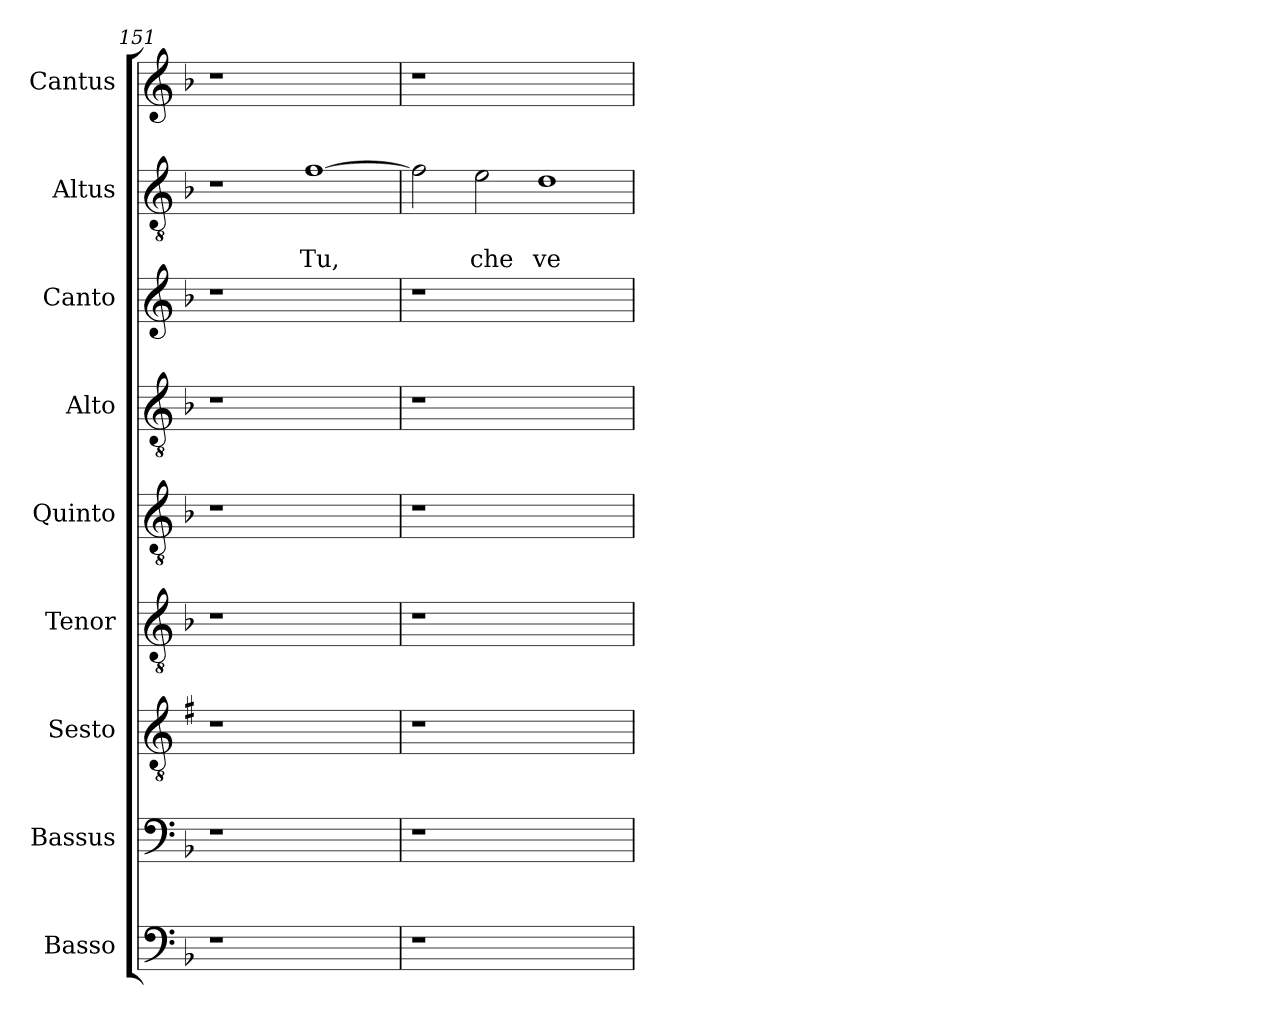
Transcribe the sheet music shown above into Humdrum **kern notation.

**kern	**kern	**kern	**kern	**kern	**kern	**kern	**kern	**text	**text	**kern
*part9	*part8	*part7	*part6	*part5	*part4	*part3	*part2	*part2	*part2	*part1
*staff9	*staff8	*staff7	*staff6	*staff5	*staff4	*staff3	*staff2	*staff2	*staff2	*staff1
*I"Basso	*I"Bassus	*I"Sesto	*I"Tenor	*I"Quinto	*I"Alto	*I"Canto	*I"Altus	*	*	*I"Cantus
*	*	*I'Sesto	*I'Tenor	*I'Quinto	*I'Alto	*I'Canto	*I'Altus	*	*	*I'Cantus
*clefF4	*clefF4	*clefGv2	*clefGv2	*clefGv2	*clefGv2	*clefG2	*clefGv2	*	*	*clefG2
*k[b-]	*k[b-]	*k[f#]	*k[b-]	*k[b-]	*k[b-]	*k[b-]	*k[b-]	*	*	*k[b-]
*F:	*F:	*G:	*F:	*F:	*F:	*F:	*F:	*	*	*F:
=151	=151	=151	=151	=151	=151	=151	=151	=151	=151	=151
1r	1r	1r	1r	1r	1r	1r	1r	.	.	1r
!	!	!	!	!	!	!	!	!	!LO:LY:b	!
1ryy	1ryy	1ryy	1ryy	1ryy	1ryy	1ryy	[<1f	.	Tu,	1ryy
!!LO:LB:g=z
=152	=152	=152	=152	=152	=152	=152	=152	=152	=152	=152
1r	1r	1r	1r	1r	1r	1r	2f\]	.	.	1r
!	!	!	!	!	!	!	!	!	!LO:LY:b	!
.	.	.	.	.	.	.	2e\	.	che	.
!	!	!	!	!	!	!	!	!	!LO:LY:b	!
1ryy	1ryy	1ryy	1ryy	1ryy	1ryy	1ryy	1d	.	ve	1ryy
=	=	=	=	=	=	=	=	=	=	=
*-	*-	*-	*-	*-	*-	*-	*-	*-	*-	*-
